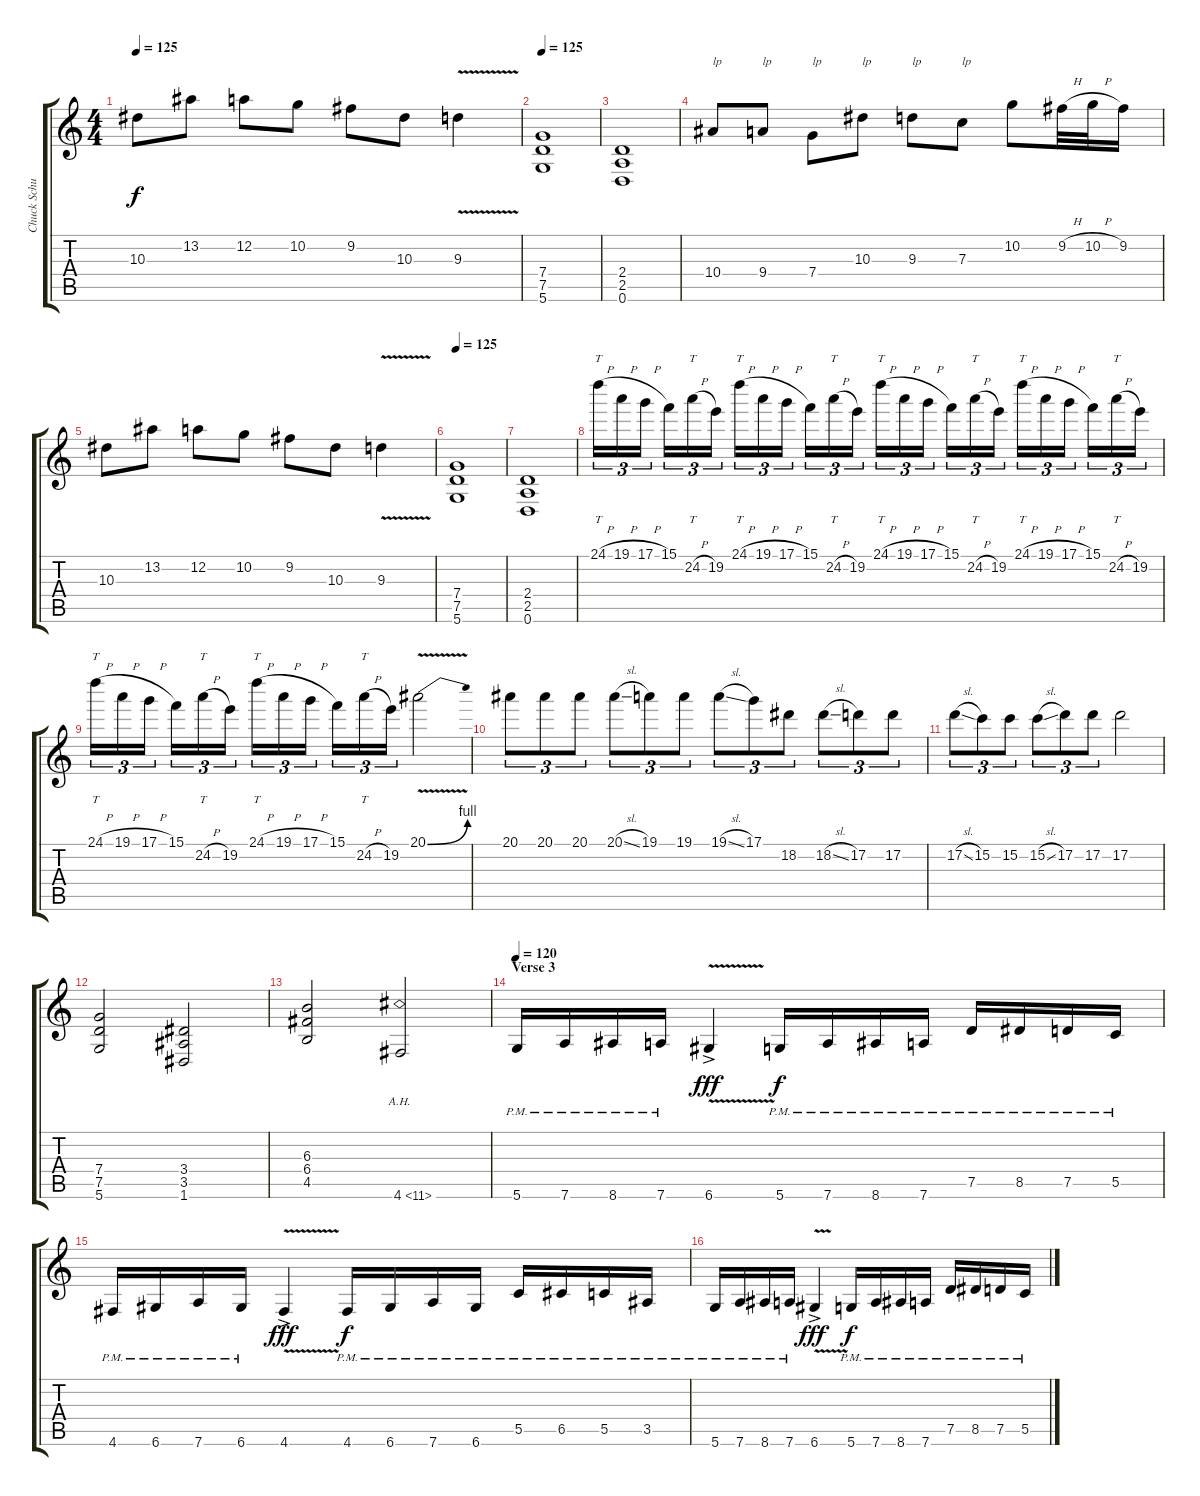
\track ("Chuck Schuldiner" "Chuck Schu") {instrument distortionguitar}
\staff {score tabs}
\tuning (D4 A3 F3 C3 G2 D2) {hide}
\ts (4 4)
\tempo 125
\clef g2
\ks c
10.3.8{dy f} 13.2.8 12.2.8 10.2.8 9.2.8 10.3.8 9.3{v}.4 |
\tempo 125
(7.4 7.5 5.6).1 |
(2.4 2.5 0.6).1 |
10.4.8{txt "lp"} 9.4.8{txt "lp"} 7.4.8{txt "lp"} 10.3.8{txt "lp"} 9.3.8{txt "lp"} 7.3.8{txt "lp"} 10.2.8 9.2{h}.32 10.2{h}.32 9.2.16 |
10.3.8 13.2.8 12.2.8 10.2.8 9.2.8 10.3.8 9.3{v}.4 |
\tempo 125
(7.4 7.5 5.6).1 |
(2.4 2.5 0.6).1 |
24.1{h}.16{tt tu (3 2)} 19.1{h}.16{tu (3 2)} 17.1{h}.16{tu (3 2)} 15.1.16{tu (3 2)} 24.2{h}.16{tt tu (3 2)} 19.2.16{tu (3 2)} 24.1{h}.16{tt tu (3 2)} 19.1{h}.16{tu (3 2)} 17.1{h}.16{tu (3 2)} 15.1.16{tu (3 2)} 24.2{h}.16{tt tu (3 2)} 19.2.16{tu (3 2)} 24.1{h}.16{tt tu (3 2)} 19.1{h}.16{tu (3 2)} 17.1{h}.16{tu (3 2)} 15.1.16{tu (3 2)} 24.2{h}.16{tt tu (3 2)} 19.2.16{tu (3 2)} 24.1{h}.16{tt tu (3 2)} 19.1{h}.16{tu (3 2)} 17.1{h}.16{tu (3 2)} 15.1.16{tu (3 2)} 24.2{h}.16{tt tu (3 2)} 19.2.16{tu (3 2)} |
24.1{h}.16{tt tu (3 2)} 19.1{h}.16{tu (3 2)} 17.1{h}.16{tu (3 2)} 15.1.16{tu (3 2)} 24.2{h}.16{tt tu (3 2)} 19.2.16{tu (3 2)} 24.1{h}.16{tt tu (3 2)} 19.1{h}.16{tu (3 2)} 17.1{h}.16{tu (3 2)} 15.1.16{tu (3 2)} 24.2{h}.16{tt tu (3 2)} 19.2.16{tu (3 2)} 20.1{be (bend 0 0 60 4) v}.2 |
20.1.8{tu (3 2)} 20.1.8{tu (3 2)} 20.1.8{tu (3 2)} 20.1{sl}.8{tu (3 2)} 19.1.8{tu (3 2)} 19.1.8{tu (3 2)} 19.1{sl}.8{tu (3 2)} 17.1.8{tu (3 2)} 18.2.8{tu (3 2)} 18.2{sl}.8{tu (3 2)} 17.2.8{tu (3 2)} 17.2.8{tu (3 2)} |
17.2{sl}.8{tu (3 2)} 15.2.8{tu (3 2)} 15.2.8{tu (3 2)} 15.2{sl}.8{tu (3 2)} 17.2.8{tu (3 2)} 17.2.8{tu (3 2)} 17.2.2 |
(7.4 7.5 5.6).2 (3.4 3.5 1.6).2 |
(6.3 6.4 4.5).2 4.6{ah 7}.2 |
\section ("" "Verse 3")
\tempo 120
5.6{pm}.16 7.6{pm}.16 8.6{pm}.16 7.6{pm}.16 6.6{v ac}.4{dy fff} 5.6{pm}.16{dy f} 7.6{pm}.16 8.6{pm}.16 7.6{pm}.16 7.5{pm}.16 8.5{pm}.16 7.5{pm}.16 5.5{pm}.16 |
4.6{pm}.16 6.6{pm}.16 7.6{pm}.16 6.6{pm}.16 4.6{v ac}.4{dy fff} 4.6{pm}.16{dy f} 6.6{pm}.16 7.6{pm}.16 6.6{pm}.16 5.5{pm}.16 6.5{pm}.16 5.5{pm}.16 3.5{pm}.16 |
5.6{pm}.16 7.6{pm}.16 8.6{pm}.16 7.6{pm}.16 6.6{v ac}.4{dy fff} 5.6{pm}.16{dy f} 7.6{pm}.16 8.6{pm}.16 7.6{pm}.16 7.5{pm}.16 8.5{pm}.16 7.5{pm}.16 5.5{pm}.16
